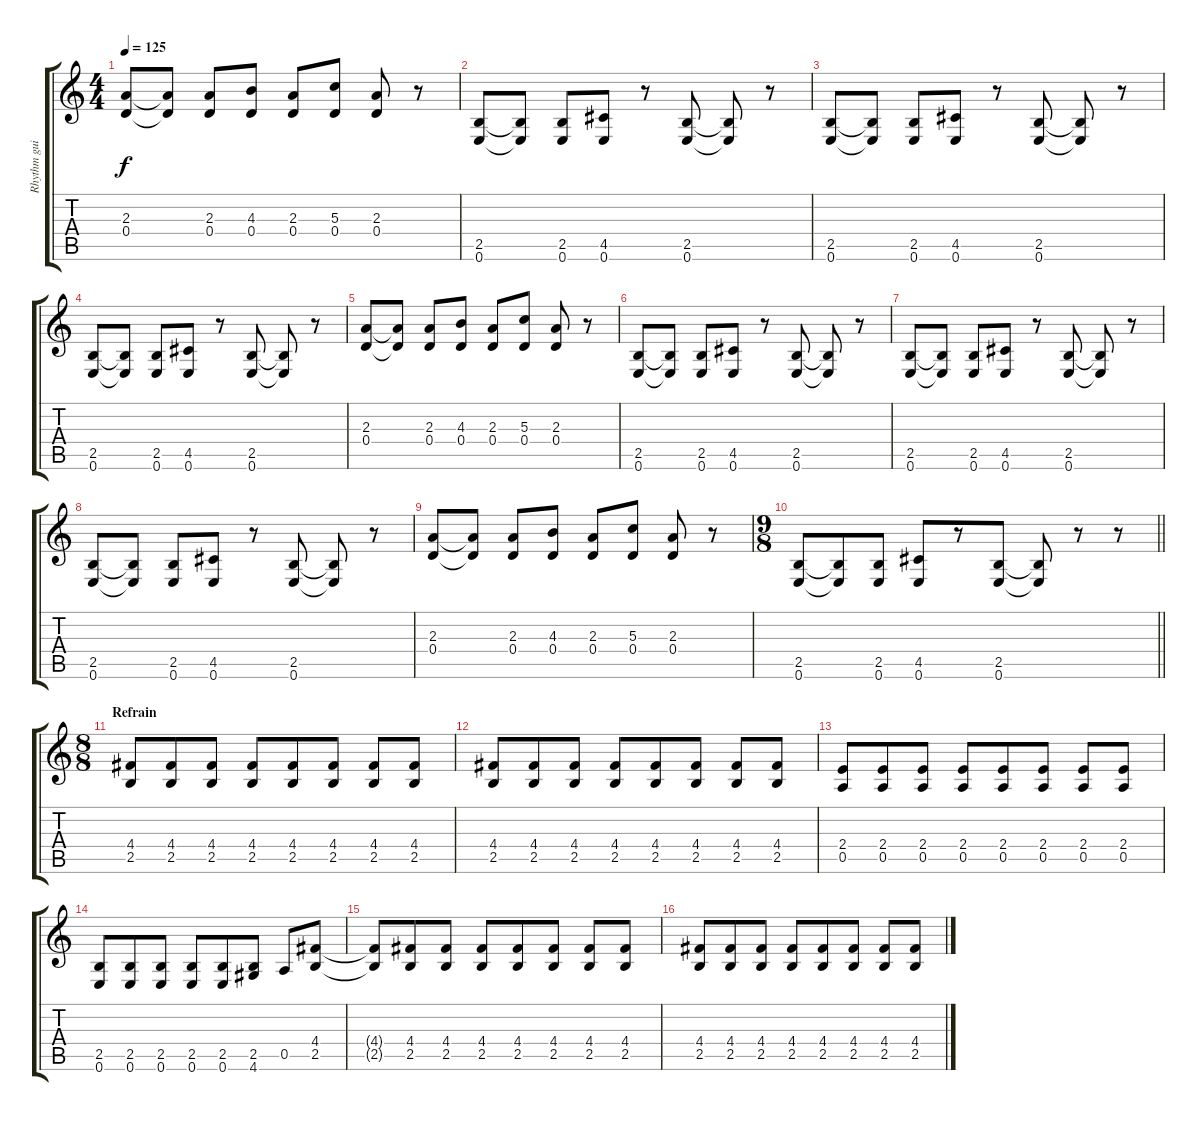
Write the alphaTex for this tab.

\track ("Rhythm guitar (Michael Schenker)" "Rhythm gui") {instrument overdrivenguitar}
\staff {score tabs}
\tuning (E4 B3 G3 D3 A2 E2) {hide}
\ts (4 4)
\tempo 125
\clef g2
\ks c
(2.3 0.4).8{dy f} (2.3{t} 0.4{t}).8 (2.3 0.4).8 (4.3 0.4).8 (2.3 0.4).8 (5.3 0.4).8 (2.3 0.4).8 r.8 |
(2.5 0.6).8 (2.5{t} 0.6{t}).8 (2.5 0.6).8 (4.5 0.6).8 r.8 (2.5 0.6).8 (2.5{t} 0.6{t}).8 r.8 |
(2.5 0.6).8 (2.5{t} 0.6{t}).8 (2.5 0.6).8 (4.5 0.6).8 r.8 (2.5 0.6).8 (2.5{t} 0.6{t}).8 r.8 |
(2.5 0.6).8 (2.5{t} 0.6{t}).8 (2.5 0.6).8 (4.5 0.6).8 r.8 (2.5 0.6).8 (2.5{t} 0.6{t}).8 r.8 |
(2.3 0.4).8 (2.3{t} 0.4{t}).8 (2.3 0.4).8 (4.3 0.4).8 (2.3 0.4).8 (5.3 0.4).8 (2.3 0.4).8 r.8 |
(2.5 0.6).8 (2.5{t} 0.6{t}).8 (2.5 0.6).8 (4.5 0.6).8 r.8 (2.5 0.6).8 (2.5{t} 0.6{t}).8 r.8 |
(2.5 0.6).8 (2.5{t} 0.6{t}).8 (2.5 0.6).8 (4.5 0.6).8 r.8 (2.5 0.6).8 (2.5{t} 0.6{t}).8 r.8 |
(2.5 0.6).8 (2.5{t} 0.6{t}).8 (2.5 0.6).8 (4.5 0.6).8 r.8 (2.5 0.6).8 (2.5{t} 0.6{t}).8 r.8 |
(2.3 0.4).8 (2.3{t} 0.4{t}).8 (2.3 0.4).8 (4.3 0.4).8 (2.3 0.4).8 (5.3 0.4).8 (2.3 0.4).8 r.8 |
\ts (9 8)
\barLineRight lightlight
(2.5 0.6).8 (2.5{t} 0.6{t}).8 (2.5 0.6).8 (4.5 0.6).8 r.8 (2.5 0.6).8 (2.5{t} 0.6{t}).8 r.8 r.8 |
\ts (8 8)
\section ("" "Refrain")
(4.4 2.5).8 (4.4 2.5).8 (4.4 2.5).8 (4.4 2.5).8 (4.4 2.5).8 (4.4 2.5).8 (4.4 2.5).8 (4.4 2.5).8 |
(4.4 2.5).8 (4.4 2.5).8 (4.4 2.5).8 (4.4 2.5).8 (4.4 2.5).8 (4.4 2.5).8 (4.4 2.5).8 (4.4 2.5).8 |
(2.4 0.5).8 (2.4 0.5).8 (2.4 0.5).8 (2.4 0.5).8 (2.4 0.5).8 (2.4 0.5).8 (2.4 0.5).8 (2.4 0.5).8 |
(2.5 0.6).8 (2.5 0.6).8 (2.5 0.6).8 (2.5 0.6).8 (2.5 0.6).8 (2.5 4.6).8 0.5.8 (4.4 2.5).8 |
(4.4{t} 2.5{t}).8 (4.4 2.5).8 (4.4 2.5).8 (4.4 2.5).8 (4.4 2.5).8 (4.4 2.5).8 (4.4 2.5).8 (4.4 2.5).8 |
(4.4 2.5).8 (4.4 2.5).8 (4.4 2.5).8 (4.4 2.5).8 (4.4 2.5).8 (4.4 2.5).8 (4.4 2.5).8 (4.4 2.5).8
